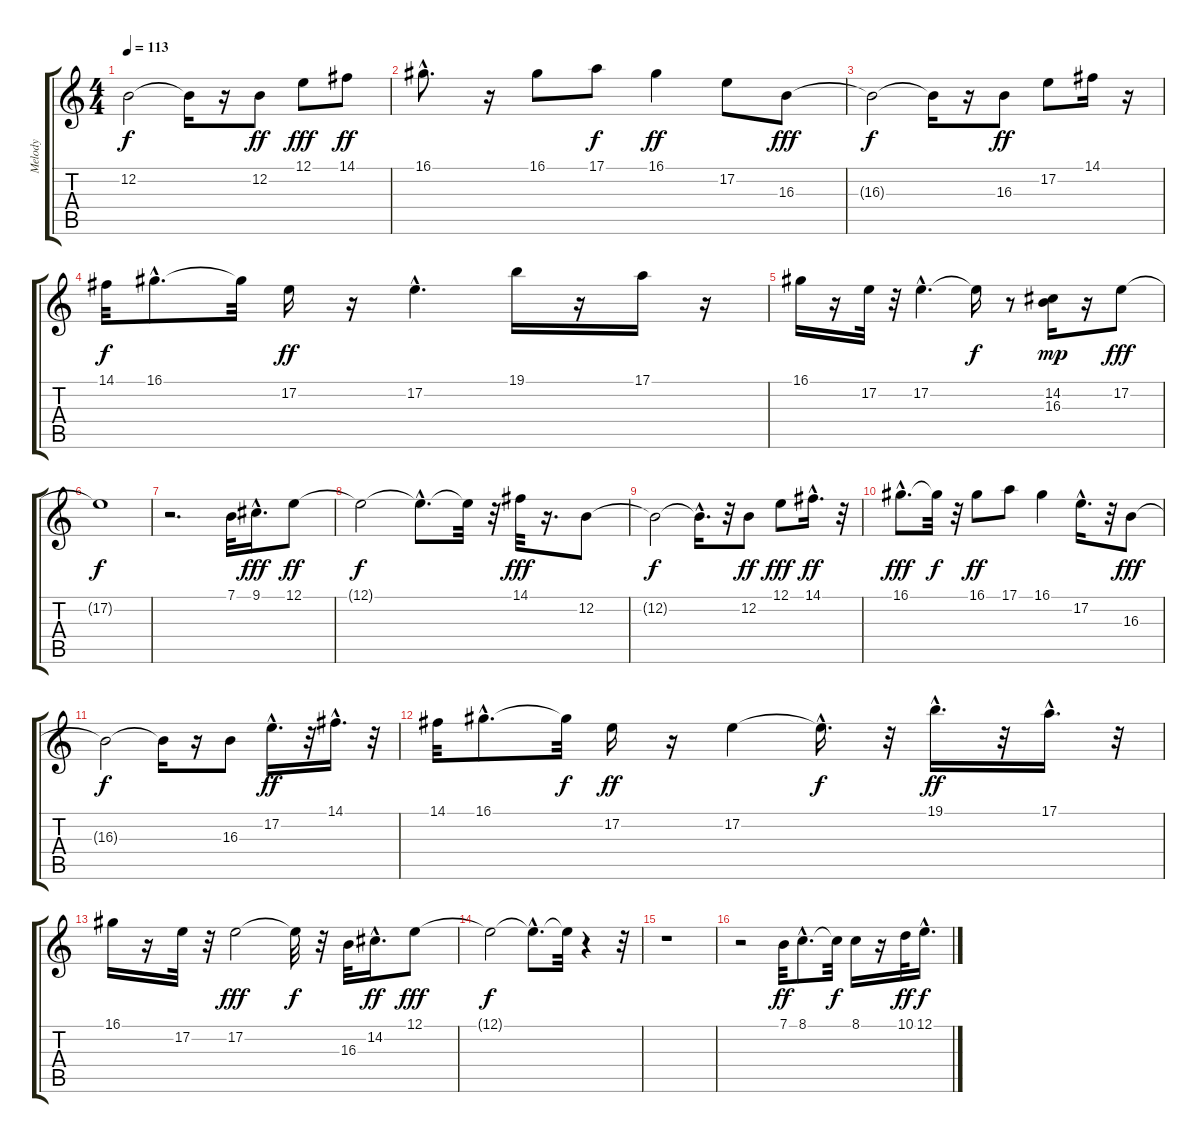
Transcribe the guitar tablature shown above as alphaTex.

\track ("Melody  " "Melody  ") {instrument lead3calliope}
\staff {score tabs}
\tuning (E4 B3 G3 D3 A2 E2) {hide}
\ts (4 4)
\tempo 113
\clef g2
\ks c
12.2{t}.2{dy f} 12.2{t}.16 r.16 12.2.8{dy ff} 12.1.8{dy fff} 14.1.8{dy ff} |
16.1{hac}.8{d} r.16 16.1.8 17.1.8{dy f} 16.1.4{dy ff} 17.2.8 16.3.8{dy fff} |
16.3{t}.2{dy f} 16.3{t}.16 r.16 16.3.8{dy ff} 17.2.8 14.1.16 r.16 |
14.1.32{dy f} 16.1{hac}.8{d} 16.1{t}.32 17.2.16{dy ff} r.16 17.2{hac}.4{d} 19.1.16 r.16 17.1.16 r.16 |
16.1.16 r.16 17.2.32 r.32 17.2{hac}.4{d} 17.2{t}.16{dy f} r.8 (14.2 16.3).16{dy mp} r.16 17.2.8{dy fff} |
17.2{t}.1{dy f} |
r.2{d} 7.1.32 9.1{hac}.16{d dy fff} 12.1.8{dy ff} |
12.1{t}.2{dy f} 12.1{hac t}.8{d} 12.1{t}.32 r.32 14.1.32{dy fff} r.16{d} 12.2.8 |
12.2{t}.2{dy f} 12.2{hac t}.16{d} r.32 12.2.8{dy ff} 12.1.8{dy fff} 14.1{hac}.16{d dy ff} r.32 |
16.1{hac}.8{d dy fff} 16.1{t}.32{dy f} r.32 16.1.8{dy ff} 17.1.8 16.1.4 17.2{hac}.16{d} r.32 16.3.8{dy fff} |
16.3{t}.2{dy f} 16.3{t}.16 r.16 16.3.8 17.2{hac}.16{d dy ff} r.32 14.1{hac}.16{d} r.32 |
14.1.32 16.1{hac}.8{d} 16.1{t}.32{dy f} 17.2.16{dy ff} r.16 17.2.4 17.2{hac t}.16{d dy f} r.32 19.1{hac}.16{d dy ff} r.32 17.1{hac}.16{d} r.32 |
16.1.16 r.16 17.2.32 r.32 17.2.2{dy fff} 17.2{t}.32{dy f} r.32 16.3.32 14.2{hac}.16{d dy ff} 12.1.8{dy fff} |
12.1{t}.2{dy f} 12.1{hac t}.8{d} 12.1{t}.32 r.4 r.32 |
r.1 |
r.2 7.1.32{dy ff} 8.1{hac}.8{d} 8.1{t}.32{dy f} 8.1.16 r.16 10.1.32{dy ff} 12.1{hac}.16{d dy f}
